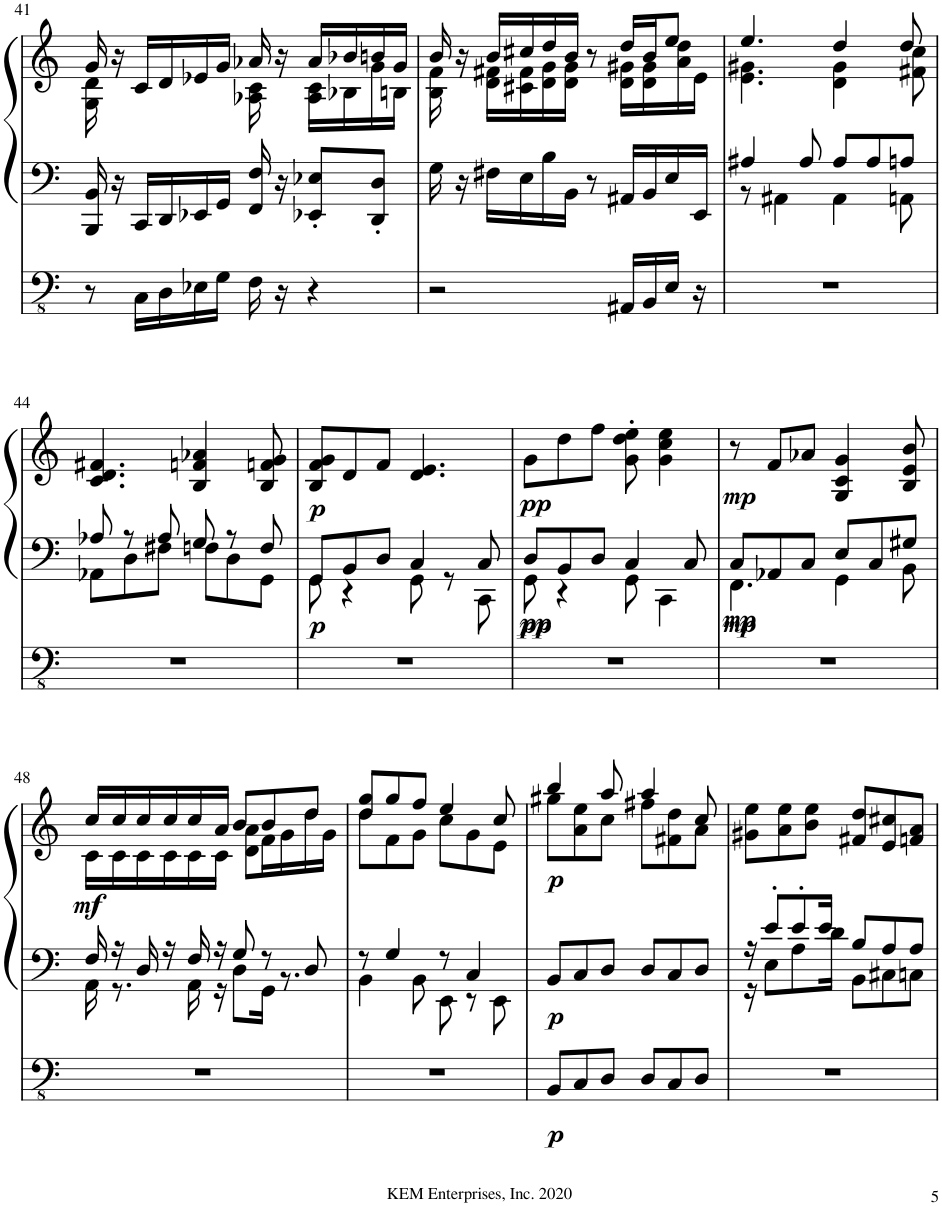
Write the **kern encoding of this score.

**kern	**kern	**kern	**dynam
*part1	*part1	*part1	*part1
*staff3	*staff2	*staff1	*staff1/2/3
*I"Pipe Organ	*	*	*
*I'Org.	*	*	*
!!LO:PB:g=z
*clefFv4	*clefF4	*clefG2	*
*k[]	*k[]	*k[]	*
*M6/8	*M6/8	*M6/8	*
=41	=41	=41	=41
*	*	*^	*
8r	16BBB/ 16BB/	16g/	16G\ 16d\	.
.	16r	16r	16ryy	.
*	*	*v	*v	*
16CC\LL	16CC/LL	16c/LL	.
16DD\	16DD/	16d/	.
16EE-X\	16EE-X/	16e-X/	.
16GG\JJ	16GG/JJ	16g/JJ	.
*	*	*^	*
16FF\	16FF/ 16F/	16a-X/	16A-X\ 16c\	.
16r	16r	16r	16ryy	.
4r	8EE-X/' 8E-X/'L	16a-/LL	16A-\ 16c\LL	.
.	.	16b-X/	16B-X\	.
.	8DD/' 8D/'J	16bn/	16g\	.
.	.	16g/JJ	16Bn\JJ	.
=42	=42	=42	=42	=42
2r	16G\	16b/	16B\ 16f\	.
.	16r	16r	16ryy	.
.	16F#X\LL	16b/LL	16d\ 16f#X\LL	.
.	16E\	16cc#X/	16c#X\ 16f#\	.
.	16B\	16dd/	16d\ 16g\	.
.	16BB\JJ	16b/JJ	16d\ 16g\JJ	.
.	8r	8r	8ryy	.
16AAA#X/LL	16AA#X/LL	16dd/LL	16d\ 16g#X\LL	.
16BBB/	16BB/	16b/J	16d\ 16g#\	.
16EE/JJ	16E/	8ee/J	16a\ 16dd\	.
16r	16EE/JJ	.	16e\JJ	.
=43	=43	=43	=43	=43
*	*^	*	*	*
2.r	4A#X/	8r	4.ee/	4.e\ 4.g#X\	.
.	.	4AA#X\	.	.	.
.	8A#/	.	.	.	.
.	8A#/L	4AA#\	4dd/	4d\ 4g#\	.
.	8A#/	.	.	.	.
.	8An/J	8AAn\	8dd/	8f#X\ 8cc\	.
*	*	*	*v	*v	*
!!LO:LB:g=z
=44	=44	=44	=44	=44
2.r	8A-X/	8AA-X\L	4.c/ 4.d/ 4.f#X/	.
.	8r	8D\	.	.
.	8A-/	8F#X\J	.	.
.	8G/	8Fn\L	4B/ 4fn/ 4a-X/	.
.	8r	8D\	.	.
.	8F/	8GG\J	8B/ 8fn/ 8g/	.
=45	=45	=45	=45	=45
!	!	!	!	!LO:DY:b=2
!	!	!	!	!LO:DY:n=1:b
2.r	8GG/L	8GG\	8B/ 8f/ 8g/L	p p
.	8BB/	4r	8d/	.
.	8D/J	.	8f/J	.
.	4C/	8GG\	4.d/ 4.e/	.
.	.	8r	.	.
.	8C/	8CC\	.	.
=46	=46	=46	=46	=46
!	!	!	!	!LO:DY:b=2
!	!	!	!	!LO:DY:n=1:b=2
!	!	!	!	!LO:DY:n=2:b
2.r	8D/L	8GG\	8g\L	pp pp pp
.	8BB/	4r	8dd\	.
.	8D/J	.	8ff\J	.
.	4C/	8GG\	8g\' 8dd\' 8ee\'	.
.	.	4CC\	4g\ 4cc\ 4ee\	.
.	8C/	.	.	.
=47	=47	=47	=47	=47
!	!	!	!	!LO:DY:b=2
!	!	!	!	!LO:DY:n=1:b=2
!	!	!	!	!LO:DY:n=2:b
2.r	8C/L	4.FF\	8r	mp mp mp
.	8AA-X/	.	8f/L	.
.	8C/J	.	8a-X/J	.
.	8E/L	4GG\	4G/ 4c/ 4g/	.
.	8C/	.	.	.
.	8G#X/J	8BB\	8B/ 8e/ 8b/	.
!!LO:LB:g=z
=48	=48	=48	=48	=48
*	*	*	*^	*
!	!	!	!	!	!LO:DY:b
2.r	16F/	16AA\	16cc/LL	16c\LL	mf
.	16r	8.r	16cc/	16c\	.
.	16D/	.	16cc/	16c\	.
.	16r	.	16cc/	16c\	.
.	16F/	16AA\	16cc/	16c\	.
.	16r	16r	16a/JJ	16c\JJ	.
.	8G/	8D\L	8b/L	8d\ 8a\L	.
.	8r	16GG\Jk	8b/	16f\L	.
.	.	8.r	.	16g\	.
.	8D/	.	8dd/J	16dd\	.
.	.	.	.	16g\JJ	.
=49	=49	=49	=49	=49	=49
2.r	8r	4BB\	8dd/ 8gg/L	8dd\L	.
.	4G/	.	8gg/	8f\	.
.	.	8BB\	8ff/J	8g\J	.
.	8r	8EE\	4ee/	8cc\L	.
.	4C/	8r	.	8g\	.
.	.	8EE\	8cc/	8e\J	.
=50	=50	=50	=50	=50	=50
!	!	!	!	!	!LO:DY:b=3
!	!	!	!	!	!LO:DY:n=1:b=2
!	!	!	!	!	!LO:DY:n=2:b
*	*v	*v	*	*	*
8BBB/L	8BB/L	4bb/	8gg#X\L	p p p
8CC/	8C/	.	8a\ 8ee\	.
8DD/J	8D/J	8aa/	8cc\J	.
8DD/L	8D/L	4aa/	8ff#X\L	.
8CC/	8C/	.	8f#X\ 8dd\	.
8DD/J	8D/J	8cc/	8a\J	.
*	*	*v	*v	*
=51	=51	=51	=51
*	*^	*	*
2.r	16r	16r	8g#X\ 8ee\L	.
.	8e'/L	8E\L	.	.
.	.	.	8a\ 8ee\	.
.	8e'/	8A\	.	.
.	.	.	8b\ 8ee\J	.
.	16e/Jk	16d\Jk	.	.
.	8B/L	8BB\L	8f#X/ 8dd/L	.
.	8A/	8C#X\	8e/ 8cc#X/	.
.	8A/J	8Cn\J	8fn/ 8a/J	.
*	*v	*v	*	*
=	=	=	=
*-	*-	*-	*-
